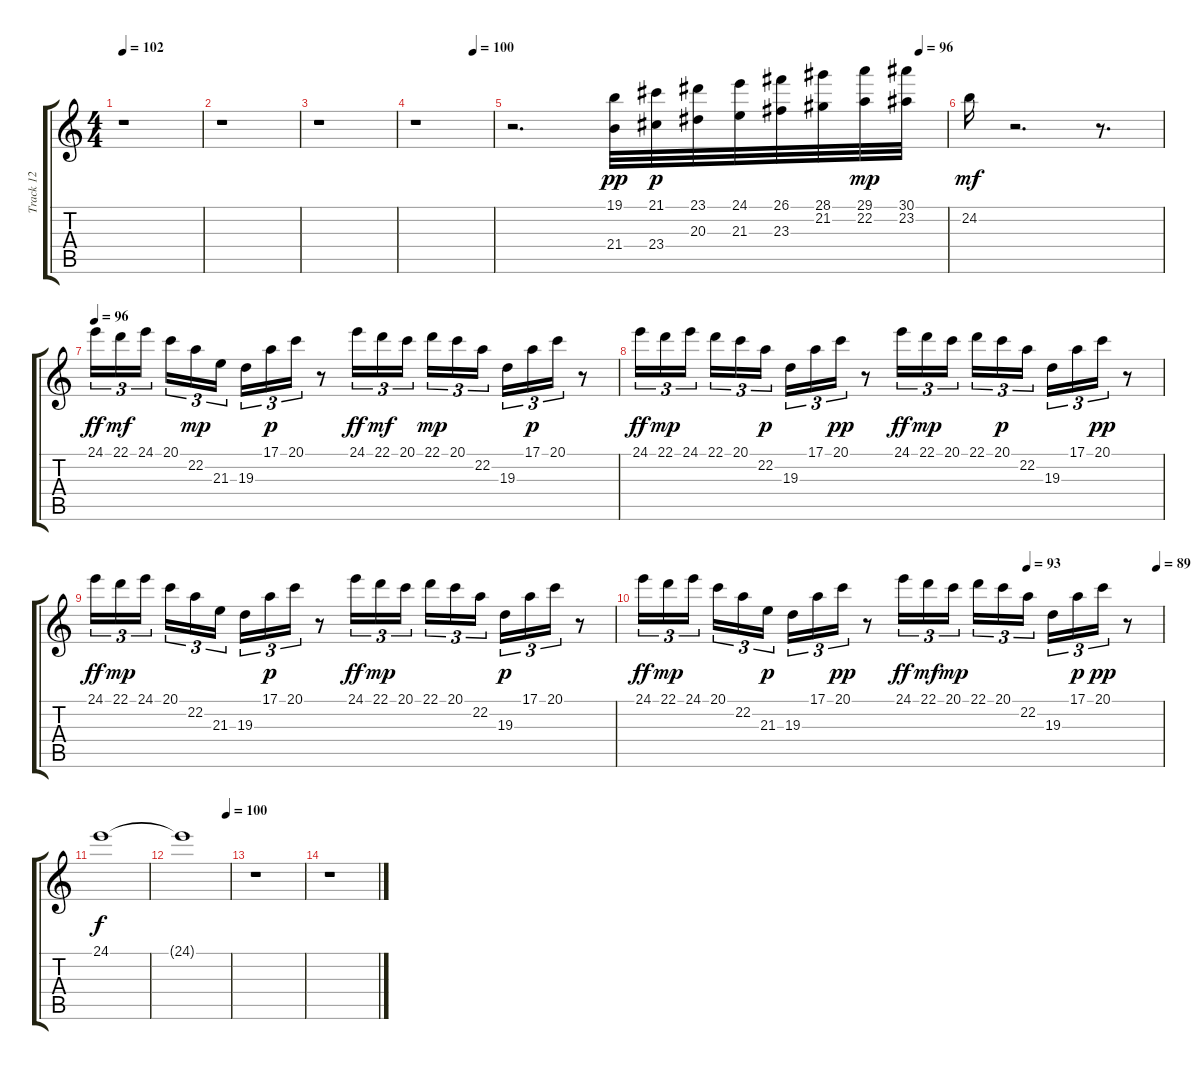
\track ("Track 12" "Track 12") {instrument sopranosax}
\staff {score tabs}
\tuning (E4 B3 G3 D3 A2 E2) {hide}
\ts (4 4)
\tempo 102
\clef g2
\ks c
r.1{dy mp} |
r.1 |
r.1 |
\tempo (100 0.75)
r.1 |
\tempo (96 0.9375)
r.2{d} (19.1 21.4).32{dy pp} (21.1 23.4).32{dy p} (23.1 20.3).32 (24.1 21.3).32 (26.1 23.3).32 (28.1 21.2).32 (29.1 22.2).32{dy mp} (30.1 23.2).32 |
24.2.16{dy mf} r.2{d} r.8{d} |
\tempo 96
24.1.16{tu (3 2) dy ff volume 11} 22.1.16{tu (3 2) dy mf} 24.1.16{tu (3 2) beam splitsecondary} 20.1.16{tu (3 2)} 22.2.16{tu (3 2) dy mp} 21.3.16{tu (3 2)} 19.3.16{tu (3 2)} 17.1.16{tu (3 2) dy p} 20.1.16{tu (3 2)} r.8 24.1.16{tu (3 2) dy ff} 22.1.16{tu (3 2) dy mf} 20.1.16{tu (3 2) beam splitsecondary} 22.1.16{tu (3 2) dy mp} 20.1.16{tu (3 2)} 22.2.16{tu (3 2)} 19.3.16{tu (3 2)} 17.1.16{tu (3 2) dy p} 20.1.16{tu (3 2)} r.8 |
24.1.16{tu (3 2) dy ff} 22.1.16{tu (3 2) dy mp} 24.1.16{tu (3 2) beam splitsecondary} 22.1.16{tu (3 2)} 20.1.16{tu (3 2)} 22.2.16{tu (3 2) dy p} 19.3.16{tu (3 2)} 17.1.16{tu (3 2)} 20.1.16{tu (3 2) dy pp} r.8 24.1.16{tu (3 2) dy ff} 22.1.16{tu (3 2) dy mp} 20.1.16{tu (3 2) beam splitsecondary} 22.1.16{tu (3 2)} 20.1.16{tu (3 2) dy p} 22.2.16{tu (3 2)} 19.3.16{tu (3 2)} 17.1.16{tu (3 2)} 20.1.16{tu (3 2) dy pp} r.8 |
24.1.16{tu (3 2) dy ff} 22.1.16{tu (3 2) dy mp} 24.1.16{tu (3 2) beam splitsecondary} 20.1.16{tu (3 2)} 22.2.16{tu (3 2)} 21.3.16{tu (3 2)} 19.3.16{tu (3 2)} 17.1.16{tu (3 2) dy p} 20.1.16{tu (3 2)} r.8 24.1.16{tu (3 2) dy ff} 22.1.16{tu (3 2) dy mp} 20.1.16{tu (3 2) beam splitsecondary} 22.1.16{tu (3 2)} 20.1.16{tu (3 2)} 22.2.16{tu (3 2)} 19.3.16{tu (3 2) dy p} 17.1.16{tu (3 2)} 20.1.16{tu (3 2)} r.8 |
\tempo (93 0.7395833333333334)
\tempo (89 0.9895833333333334)
24.1.16{tu (3 2) dy ff} 22.1.16{tu (3 2) dy mp} 24.1.16{tu (3 2) beam splitsecondary} 20.1.16{tu (3 2)} 22.2.16{tu (3 2)} 21.3.16{tu (3 2) dy p} 19.3.16{tu (3 2)} 17.1.16{tu (3 2)} 20.1.16{tu (3 2) dy pp} r.8 24.1.16{tu (3 2) dy ff} 22.1.16{tu (3 2) dy mf} 20.1.16{tu (3 2) dy mp beam splitsecondary} 22.1.16{tu (3 2)} 20.1.16{tu (3 2)} 22.2.16{tu (3 2)} 19.3.16{tu (3 2)} 17.1.16{tu (3 2) dy p} 20.1.16{tu (3 2) dy pp} r.8 |
24.1.1{dy f} |
\tempo (100 0.9375)
24.1{t}.1 |
r.1 |
r.1
